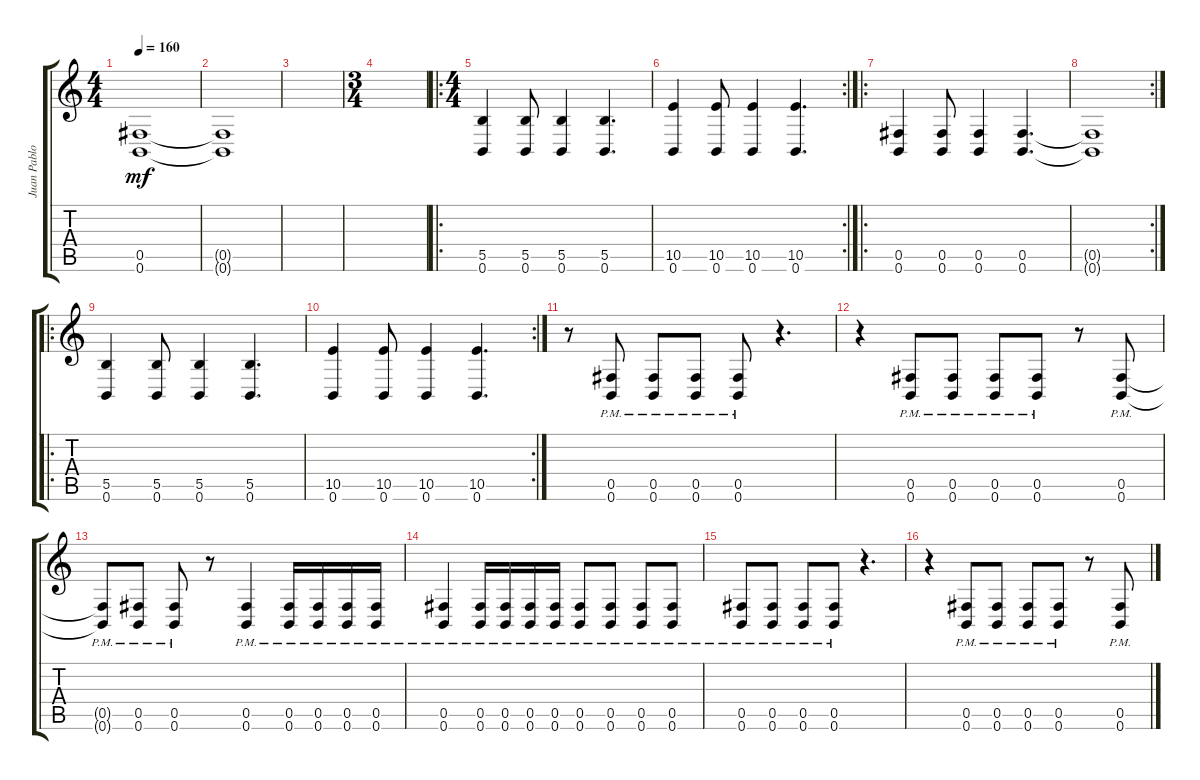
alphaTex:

\track ("Juan Pablo" "Juan Pablo") {instrument acousticguitarsteel}
\staff {score tabs}
\tuning (Db4 Ab3 E3 B2 Gb2 B1) {hide}
\ts (4 4)
\tempo 160
\clef g2
\ks c
(0.5 0.6).1{dy mf} |
(0.5{t} 0.6{t}).1 |
|
\ts (3 4)
|
\ro
\ts (4 4)
(5.5 0.6).4 (5.5 0.6).8 (5.5 0.6).4 (5.5 0.6).4{d} |
\rc 2
(10.5 0.6).4 (10.5 0.6).8 (10.5 0.6).4 (10.5 0.6).4{d} |
\ro
(0.5 0.6).4 (0.5 0.6).8 (0.5 0.6).4 (0.5 0.6).4{d} |
\rc 2
(0.5{t} 0.6{t}).1 |
\ro
(5.5 0.6).4 (5.5 0.6).8 (5.5 0.6).4 (5.5 0.6).4{d} |
\rc 2
(10.5 0.6).4 (10.5 0.6).8 (10.5 0.6).4 (10.5 0.6).4{d} |
r.8 (0.5{pm} 0.6{pm}).8 (0.5{pm} 0.6{pm}).8 (0.5{pm} 0.6{pm}).8 (0.5{pm} 0.6{pm}).8 r.4{d} |
r.4 (0.5{pm} 0.6{pm}).8 (0.5{pm} 0.6{pm}).8 (0.5{pm} 0.6{pm}).8 (0.5{pm} 0.6{pm}).8 r.8 (0.5{pm} 0.6{pm}).8 |
(0.5{pm t} 0.6{pm t}).8 (0.5{pm} 0.6{pm}).8 (0.5{pm} 0.6{pm}).8 r.8 (0.5{pm} 0.6{pm}).4 (0.5{pm} 0.6{pm}).16 (0.5{pm} 0.6{pm}).16 (0.5{pm} 0.6{pm}).16 (0.5{pm} 0.6{pm}).16 |
(0.5{pm} 0.6{pm}).4 (0.5{pm} 0.6{pm}).16 (0.5{pm} 0.6{pm}).16 (0.5{pm} 0.6{pm}).16 (0.5{pm} 0.6{pm}).16 (0.5{pm} 0.6{pm}).8 (0.5{pm} 0.6{pm}).8 (0.5{pm} 0.6{pm}).8 (0.5{pm} 0.6{pm}).8 |
(0.5{pm} 0.6{pm}).8 (0.5{pm} 0.6{pm}).8 (0.5{pm} 0.6{pm}).8 (0.5{pm} 0.6{pm}).8 r.4{d} |
r.4 (0.5{pm} 0.6{pm}).8 (0.5{pm} 0.6{pm}).8 (0.5{pm} 0.6{pm}).8 (0.5{pm} 0.6{pm}).8 r.8 (0.5{pm} 0.6{pm}).8
